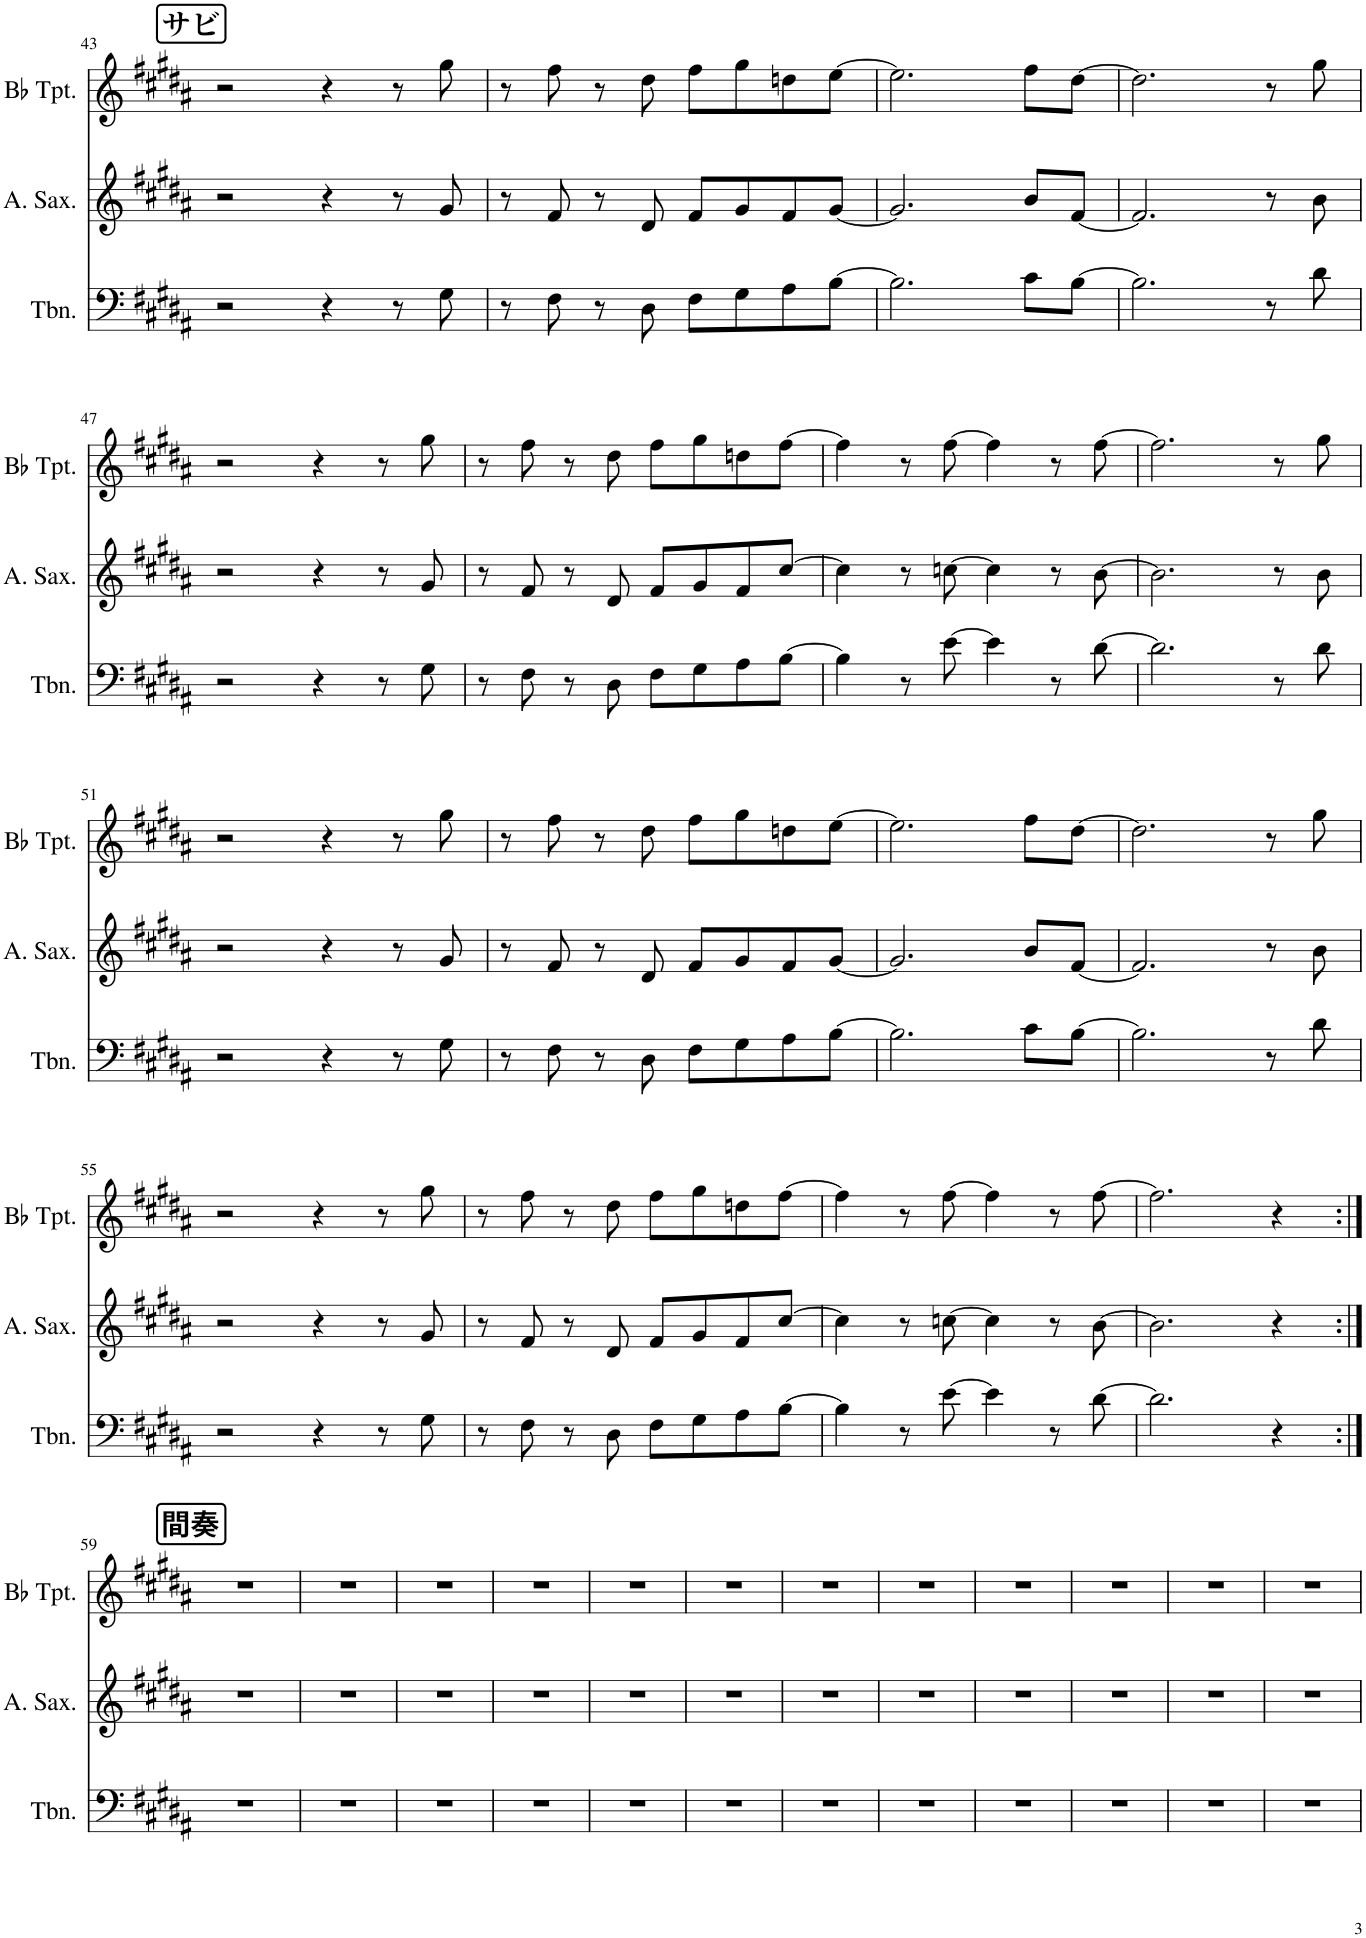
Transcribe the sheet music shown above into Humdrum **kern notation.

**kern	**kern	**kern
*part3	*part2	*part1
*staff3	*staff2	*staff1
*I"トロンボーン	*I"アルトサックス	*I"Bb トランペット
!!LO:PB:g=z
*clefF4	*clefG2	*clefG2
*	*ITrd5c9	*ITrd1c2
*k[f#c#g#d#a#]	*k[f#c#g#d#a#]	*k[f#c#g#d#a#]
*M4/4	*M4/4	*M4/4
!!LO:REH:place=s1:a:B:cj:fs=14:t=サビ
=43	=43	=43
2r	2r	2r
4r	4r	4r
8r	8r	8r
8G#\	8g#/	8gg#\
=44	=44	=44
8r	8r	8r
8F#\	8f#/	8ff#\
8r	8r	8r
8D#\	8d#/	8dd#\
8F#\L	8f#/L	8ff#\L
8G#\	8g#/	8gg#\
8A#\	8f#/	8ddn\
[8B\J	[8g#/J	[8ee\J
=45	=45	=45
2.B\]	2.g#/]	2.ee\]
8c#\L	8b/L	8ff#\L
[8B\J	[8f#/J	[8dd#\J
=46	=46	=46
2.B\]	2.f#/]	2.dd#\]
8r	8r	8r
8d#\	8b\	8gg#\
!!LO:LB:g=z
=47	=47	=47
2r	2r	2r
4r	4r	4r
8r	8r	8r
8G#\	8g#/	8gg#\
=48	=48	=48
8r	8r	8r
8F#\	8f#/	8ff#\
8r	8r	8r
8D#\	8d#/	8dd#\
8F#\L	8f#/L	8ff#\L
8G#\	8g#/	8gg#\
8A#\	8f#/	8ddn\
[8B\J	[8cc#/J	[8ff#\J
=49	=49	=49
4B\]	4cc#\]	4ff#\]
8r	8r	8r
[8e\	[8ccn\	[8ff#\
4e\]	4cc\]	4ff#\]
8r	8r	8r
[8d#\	[8b\	[8ff#\
=50	=50	=50
2.d#\]	2.b\]	2.ff#\]
8r	8r	8r
8d#\	8b\	8gg#\
!!LO:LB:g=z
=51	=51	=51
2r	2r	2r
4r	4r	4r
8r	8r	8r
8G#\	8g#/	8gg#\
=52	=52	=52
8r	8r	8r
8F#\	8f#/	8ff#\
8r	8r	8r
8D#\	8d#/	8dd#\
8F#\L	8f#/L	8ff#\L
8G#\	8g#/	8gg#\
8A#\	8f#/	8ddn\
[8B\J	[8g#/J	[8ee\J
=53	=53	=53
2.B\]	2.g#/]	2.ee\]
8c#\L	8b/L	8ff#\L
[8B\J	[8f#/J	[8dd#\J
=54	=54	=54
2.B\]	2.f#/]	2.dd#\]
8r	8r	8r
8d#\	8b\	8gg#\
!!LO:LB:g=z
=55	=55	=55
2r	2r	2r
4r	4r	4r
8r	8r	8r
8G#\	8g#/	8gg#\
=56	=56	=56
8r	8r	8r
8F#\	8f#/	8ff#\
8r	8r	8r
8D#\	8d#/	8dd#\
8F#\L	8f#/L	8ff#\L
8G#\	8g#/	8gg#\
8A#\	8f#/	8ddn\
[8B\J	[8cc#/J	[8ff#\J
=57	=57	=57
4B\]	4cc#\]	4ff#\]
8r	8r	8r
[8e\	[8ccn\	[8ff#\
4e\]	4cc\]	4ff#\]
8r	8r	8r
[8d#\	[8b\	[8ff#\
=58	=58	=58
2.d#\]	2.b\]	2.ff#\]
4r	4r	4r
!!LO:LB:g=z
!!LO:REH:place=s1:a:B:cj:fs=14:t=間奏
=59:|!	=59:|!	=59:|!
1r	1r	1r
=60	=60	=60
1r	1r	1r
=61	=61	=61
1r	1r	1r
=62	=62	=62
1r	1r	1r
=63	=63	=63
1r	1r	1r
=64	=64	=64
1r	1r	1r
=65	=65	=65
1r	1r	1r
=66	=66	=66
1r	1r	1r
=67	=67	=67
1r	1r	1r
=68	=68	=68
1r	1r	1r
=69	=69	=69
1r	1r	1r
=70	=70	=70
1r	1r	1r
=	=	=
*-	*-	*-
